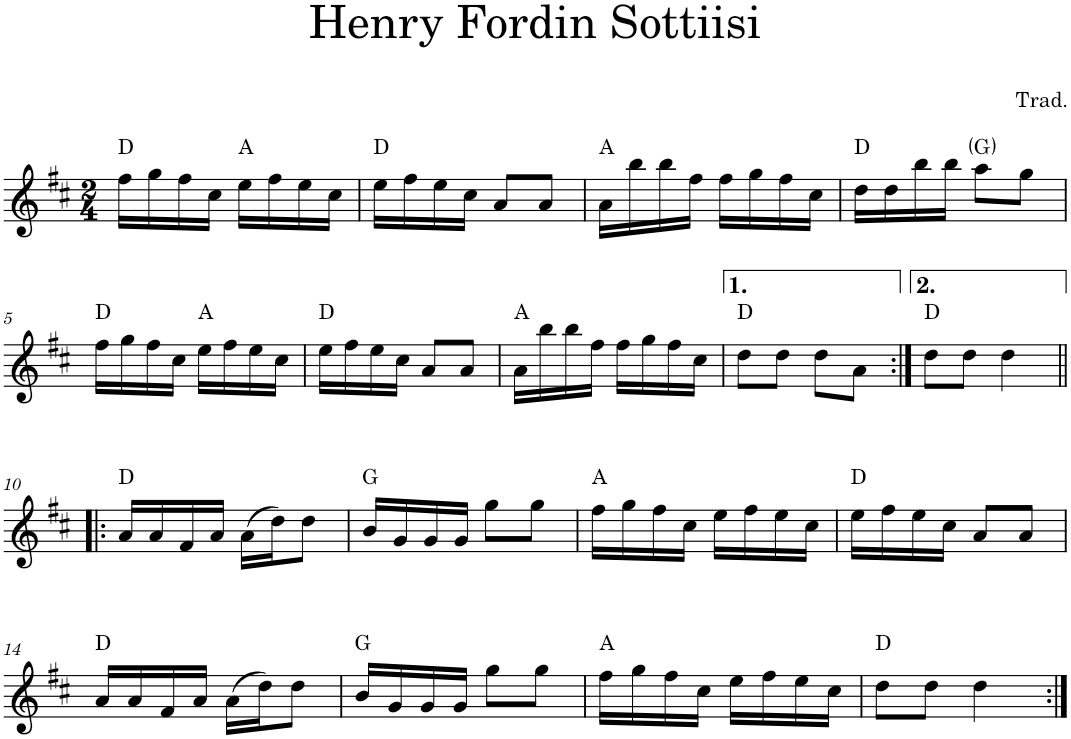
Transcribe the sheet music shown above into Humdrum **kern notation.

**kern	**harte
*part1	*part1
*staff1	*
*I"Piano	*
*I'Pno.	*
*clefG2	*
*k[f#c#]	*
*M2/4	*
=1	=1
16ff#\LL	D:maj
16gg\	.
16ff#\	.
16cc#\JJ	.
16ee\LL	A:maj
16ff#\	.
16ee\	.
16cc#\JJ	.
=2	=2
16ee\LL	D:maj
16ff#\	.
16ee\	.
16cc#\JJ	.
8a/L	.
8a/J	.
=3	=3
16a\LL	A:maj
16bb\	.
16bb\	.
16ff#\JJ	.
16ff#\LL	.
16gg\	.
16ff#\	.
16cc#\JJ	.
=4	=4
16dd\LL	D:maj
16dd\	.
16bb\	.
16bb\JJ	.
8aa\L	G:maj
8gg\J	.
!!LO:LB:g=z
=5	=5
16ff#\LL	D:maj
16gg\	.
16ff#\	.
16cc#\JJ	.
16ee\LL	A:maj
16ff#\	.
16ee\	.
16cc#\JJ	.
=6	=6
16ee\LL	D:maj
16ff#\	.
16ee\	.
16cc#\JJ	.
8a/L	.
8a/J	.
=7	=7
16a\LL	A:maj
16bb\	.
16bb\	.
16ff#\JJ	.
16ff#\LL	.
16gg\	.
16ff#\	.
16cc#\JJ	.
=8	=8
8dd\L	D:maj
8dd\J	.
8dd\L	.
8a\J	.
=9:|!	=9:|!
8dd\L	D:maj
8dd\J	.
4dd\	.
!!LO:LB:g=z
=10!|:	=10!|:
16a/LL	D:maj
16a/	.
16f#/	.
16a/JJ	.
(16a\LL	.
16dd\J)	.
8dd\J	.
=11	=11
16b/LL	G:maj
16g/	.
16g/	.
16g/JJ	.
8gg\L	.
8gg\J	.
=12	=12
16ff#\LL	A:maj
16gg\	.
16ff#\	.
16cc#\JJ	.
16ee\LL	.
16ff#\	.
16ee\	.
16cc#\JJ	.
=13	=13
16ee\LL	D:maj
16ff#\	.
16ee\	.
16cc#\JJ	.
8a/L	.
8a/J	.
!!LO:LB:g=z
=14	=14
16a/LL	D:maj
16a/	.
16f#/	.
16a/JJ	.
(16a\LL	.
16dd\J)	.
8dd\J	.
=15	=15
16b/LL	G:maj
16g/	.
16g/	.
16g/JJ	.
8gg\L	.
8gg\J	.
=16	=16
16ff#\LL	A:maj
16gg\	.
16ff#\	.
16cc#\JJ	.
16ee\LL	.
16ff#\	.
16ee\	.
16cc#\JJ	.
=17	=17
8dd\L	D:maj
8dd\J	.
4dd\	.
=:|!	=:|!
*-	*-
